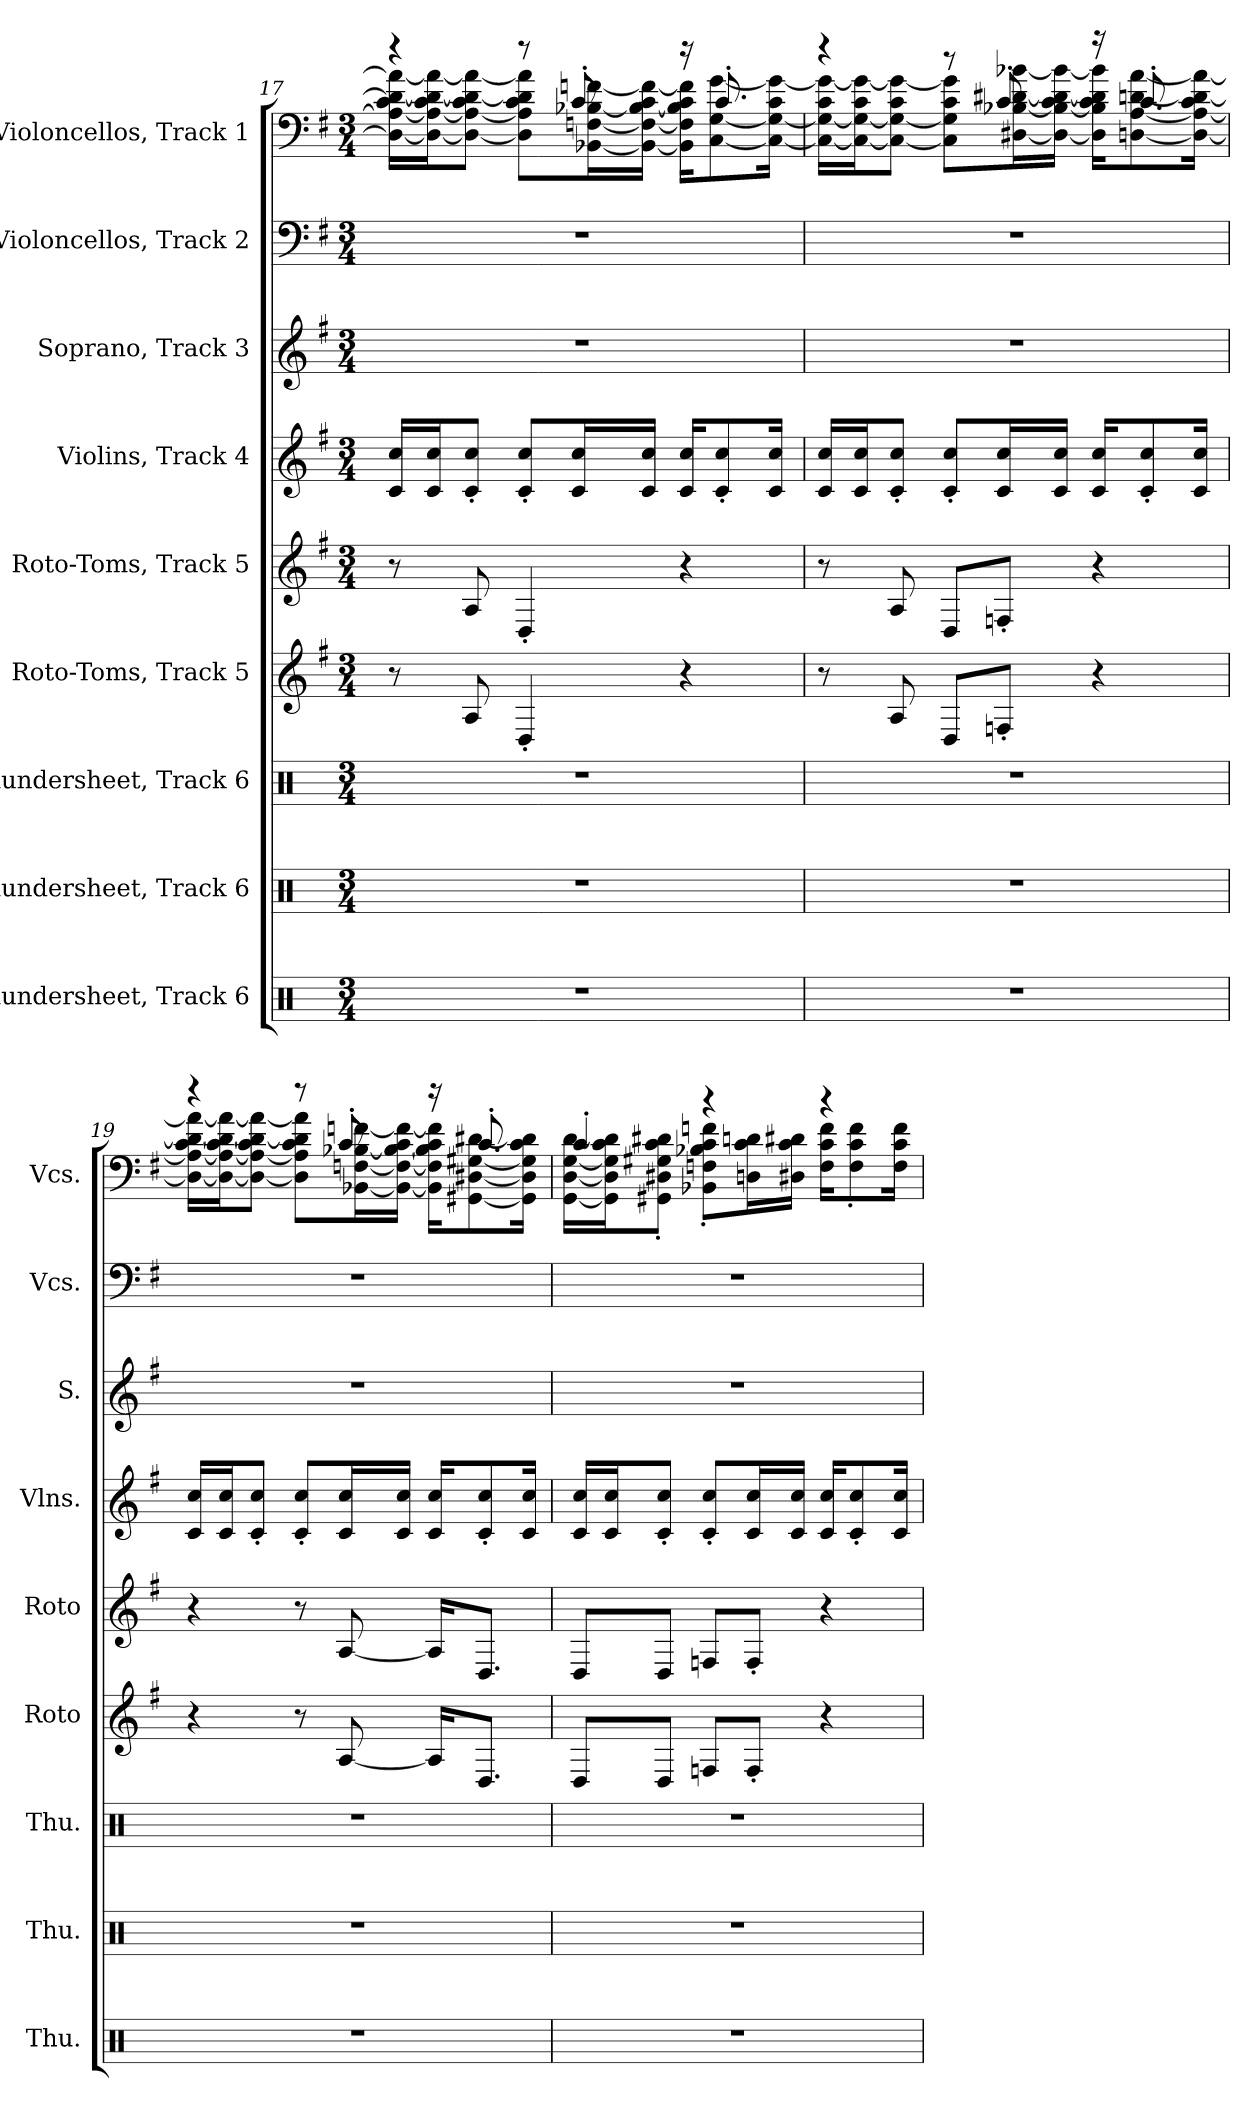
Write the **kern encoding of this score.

**kern	**kern	**kern	**kern	**kern	**kern	**kern	**kern	**kern
*part9	*part8	*part7	*part6	*part5	*part4	*part3	*part2	*part1
*staff9	*staff8	*staff7	*staff6	*staff5	*staff4	*staff3	*staff2	*staff1
*I"Thundersheet, Track 6	*I"Thundersheet, Track 6	*I"Thundersheet, Track 6	*I"Roto-Toms, Track 5	*I"Roto-Toms, Track 5	*I"Violins, Track 4	*I"Soprano, Track 3	*I"Violoncellos, Track 2	*I"Violoncellos, Track 1
*I'Thu.	*I'Thu.	*I'Thu.	*I'Roto	*I'Roto	*I'Vlns.	*I'S.	*I'Vcs.	*I'Vcs.
*clefX	*clefX	*clefX	*clefG2	*clefG2	*clefG2	*clefG2	*clefF4	*clefF4
*k[]	*k[]	*k[]	*k[f#]	*k[f#]	*k[f#]	*k[f#]	*k[f#]	*k[f#]
*M3/4	*M3/4	*M3/4	*M3/4	*M3/4	*M3/4	*M3/4	*M3/4	*M3/4
=17	=17	=17	=17	=17	=17	=17	=17	=17
*	*	*	*	*	*	*	*	*^
2.r	2.r	2.r	8r	8r	16c/ 16cc/LL	2.r	2.r	4r	16D\_ 16A\_ 16c\ 16d\_ 16a\_LL
.	.	.	.	.	16c/ 16cc/J	.	.	.	16D\_ 16A\_ 16c\ 16d\_ 16a\_J
.	.	.	8A/	8A/	8c/' 8cc/'J	.	.	.	8D\_ 8A\_ 8c\ 8d\_ 8a\_J
.	.	.	4D'/	4D'/	8c/' 8cc/'L	.	.	8r	8D\] 8A\] 8c\ 8d\] 8a\]L
.	.	.	.	.	16c/ 16cc/L	.	.	8c'/	[16BB-X\ [16Fn\ [16B-X\ [16fn\L
.	.	.	.	.	16c/ 16cc/JJ	.	.	.	16BB-\_ 16F\_ 16B-\_ 16c\ 16f\_JJ
.	.	.	4r	4r	16c/ 16cc/KL	.	.	16r	16BB-\] 16F\] 16B-\] 16c\ 16f\]KL
.	.	.	.	.	8c/' 8cc/'	.	.	8.c'/	[8C\ [8G\ [8g\
.	.	.	.	.	16c/ 16cc/Jk	.	.	.	16C\_ 16G\_ 16c\ 16g\_Jk
!!LO:PB:g=z	!!
=18	=18	=18	=18	=18	=18	=18	=18	=18	=18
2.r	2.r	2.r	8r	8r	16c/ 16cc/LL	2.r	2.r	4r	16C\_ 16G\_ 16c\ 16g\_LL
.	.	.	.	.	16c/ 16cc/J	.	.	.	16C\_ 16G\_ 16c\ 16g\_J
.	.	.	8A/	8A/	8c/' 8cc/'J	.	.	.	8C\_ 8G\_ 8c\ 8g\_J
.	.	.	8D/L	8D/L	8c/' 8cc/'L	.	.	8r	8C\] 8G\] 8c\ 8g\]L
.	.	.	8Fn'/J	8Fn'/J	16c/ 16cc/L	.	.	8c'/	[16D#X\ [16B-X\ [16d#X\ [16b-X\L
.	.	.	.	.	16c/ 16cc/JJ	.	.	.	16D#\_ 16B-\_ 16c\ 16d#\_ 16b-\_JJ
.	.	.	4r	4r	16c/ 16cc/KL	.	.	16r	16D#\] 16B-\] 16c\ 16d#\] 16b-\]KL
.	.	.	.	.	8c/' 8cc/'	.	.	8.c'/	[8Dn\ [8A\ [8dn\ [8a\
.	.	.	.	.	16c/ 16cc/Jk	.	.	.	16D\_ 16A\_ 16c\ 16d\_ 16a\_Jk
=19	=19	=19	=19	=19	=19	=19	=19	=19	=19
2.r	2.r	2.r	4r	4r	16c/ 16cc/LL	2.r	2.r	4r	16D\_ 16A\_ 16c\ 16d\_ 16a\_LL
.	.	.	.	.	16c/ 16cc/J	.	.	.	16D\_ 16A\_ 16c\ 16d\_ 16a\_J
.	.	.	.	.	8c/' 8cc/'J	.	.	.	8D\_ 8A\_ 8c\ 8d\_ 8a\_J
.	.	.	8r	8r	8c/' 8cc/'L	.	.	8r	8D\] 8A\] 8c\ 8d\] 8a\]L
.	.	.	[8A/	[8A/	16c/ 16cc/L	.	.	8c'/	[16BB-X\ [16Fn\ [16B-X\ [16fn\L
.	.	.	.	.	16c/ 16cc/JJ	.	.	.	16BB-\_ 16F\_ 16B-\_ 16c\ 16f\_JJ
.	.	.	16A/KL]	16A/KL]	16c/ 16cc/KL	.	.	16r	16BB-\] 16F\] 16B-\] 16c\ 16f\]KL
.	.	.	8.D/J	8.D/J	8c/' 8cc/'	.	.	8.c'/	[8GG#X\ [8D#X\ [8G#X\ [8d#X\
.	.	.	.	.	16c/ 16cc/Jk	.	.	.	16GG#\] 16D#\] 16G#\] 16c\ 16d#\]Jk
!!LO:PB:g=z	!!
=20	=20	=20	=20	=20	=20	=20	=20	=20	=20
2.r	2.r	2.r	8D/L	8D/L	16c/ 16cc/LL	2.r	2.r	4c'/	[16GG\ [16D\ [16G\ [16d\LL
.	.	.	.	.	16c/ 16cc/J	.	.	.	16GG\] 16D\] 16G\] 16c\ 16d\]J
.	.	.	8D/J	8D/J	8c/' 8cc/'J	.	.	.	8GG#X\' 8D#X\' 8G#X\' 8c\' 8d#X\'J
.	.	.	8Fn/L	8Fn/L	8c/' 8cc/'L	.	.	4r	8BB-X\' 8Fn\' 8B-X\' 8c\' 8fn\'L
.	.	.	8F'/J	8F'/J	16c/ 16cc/L	.	.	.	16Dn\ 16c\ 16dn\L
.	.	.	.	.	16c/ 16cc/JJ	.	.	.	16D#X\ 16c\ 16d#X\JJ
.	.	.	4r	4r	16c/ 16cc/KL	.	.	4r	16F\ 16c\ 16f\KL
.	.	.	.	.	8c/' 8cc/'	.	.	.	8F\' 8c\' 8f\'
.	.	.	.	.	16c/ 16cc/Jk	.	.	.	16F\ 16c\ 16f\Jk
*	*	*	*	*	*	*	*	*v	*v
=	=	=	=	=	=	=	=	=
*-	*-	*-	*-	*-	*-	*-	*-	*-
